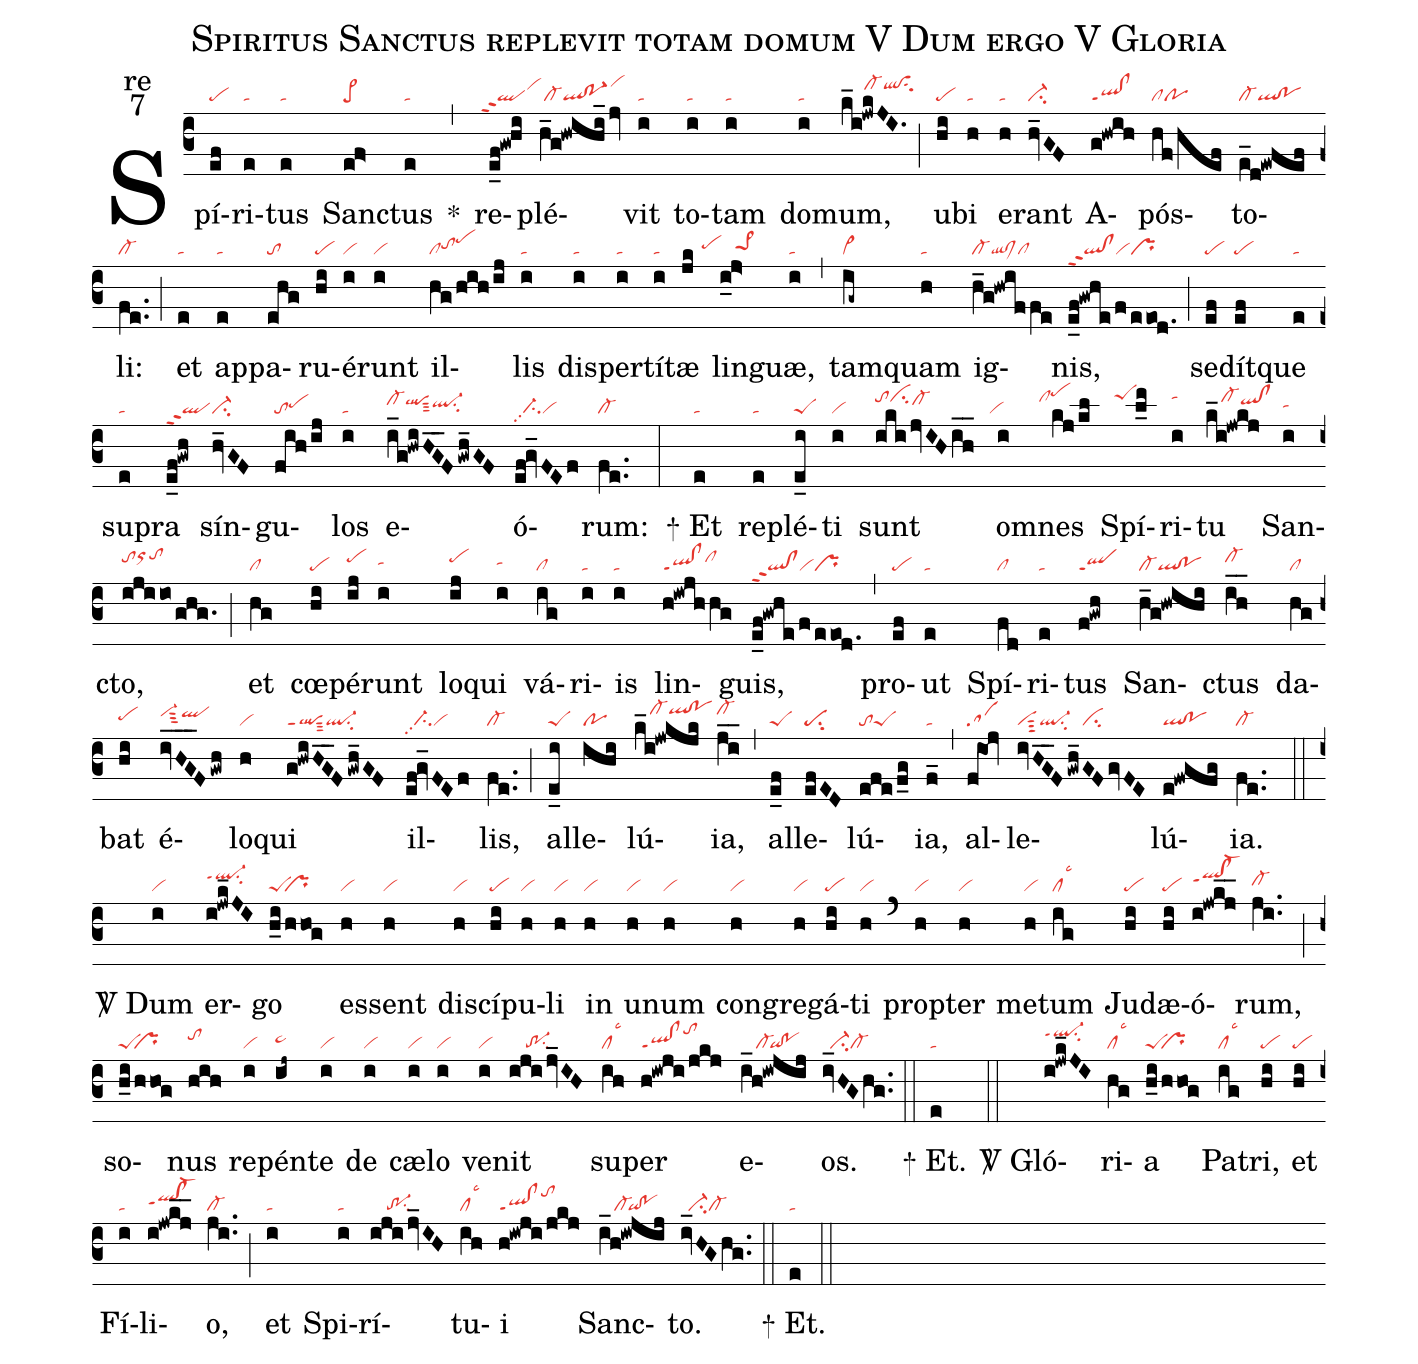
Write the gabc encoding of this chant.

name:Spiritus Sanctus replevit totam domum V Dum ergo V Gloria;
office-part:re;
mode:7;
nabc-lines:1;
%%
(c3) Spí(ef|pe)ri(e|ta)tus(e|ta) San(ef>|pe>)ctus(e|ta) <sp>*</sp>(,) re(e_f!gw!hi|``qlppt2vihj)plé(h_g!hwihi_/jv|/cl-ql!po-1vihk)vit(i|ta) to(i|ta)tam(i|ta) do(i|ta)mum,(k_i!jwkJI.|//////cl-hjqlhjsu2) (;) u(hi|pe)bi(h|ta) e(h|ta)rant(hv_GF|ci-) A(g!hwih|ql!clppt1)pós(hf/hef|clpo)to(e_d!ewfef|cl-ql!po)li:(fe..|cl-) (;) et(e|ta) ap(e|ta)pa(ehg|to)ru(hi|pe)é(i|vi)runt(i|vi) il(hg/hih/ij|cltohhpehj)lis(i|ta) dis(i|ta)per(i|ta)tí(i|ta)tæ(jk|/////pehh) lin(i_j>|////pe>1hh)guæ,(i|ta) (,) tam(ig~|vi>)quam(h|ta) ig(h_g!hwif/fe|cl-ql!clMcl)nis,(e_f!gwhe/f/eeod.|ql!clppt2vipr) (;) se(ef|pe)dít(ef|pe)que(e|ta) su(e|ta)pra(e_f!gwh|qlppt2) sín(hv_GF|ci-)gu(fih/ij|topehh)los(i|ta) e(i_g!hwiHG__F/gwh_GF|cl-hiqlhisut3ql-hhsu2)ó(ef!gv_FEf|//ci-pp2vi)rum:(fe..|cl-) (:)

<sp>+</sp> Et(e|ta) re(e|ta)plé(e_i|peS)ti(i|vi) sunt(ikijvIHih__|tohjcihjcl-hi) om(i|``vi)nes(kj/kl|```clhjpehl) Spí(l_m|`````peShk)ri(i|tahk)tu(k_i!jwkj|////cl-hjqlhi!clhi) San(i|tahh)cto,(iji/io/ghg.|tohiorhjtohj) (;) et(hg|cl) cœ(hi|pe)pé(ij|pehi)runt(i|tahh) lo(ij|pehi)qui(i|tahh) vá(ig|cl)ri(i|ta)is(i|ta) lin(h!iwjhhg|ql!clppt1clhi)guis,(e_f!gwhe/f/eeod.|ql!clppt2vipr) (,) pro(ef|pe)ut(e|ta) Spí(fd|cl)ri(e|ta)tus(f!gwh|qlppt1) San(h_g!hwihi|cl-ql!po)ctus(ih__|cl-hi) da(hg|cl)bat(hi|pehh) é(ivHG___F/gwh|vi-hisut3qlhi)lo(h|vi)qui(g!hwiHG__F/gwh_GF|qlppt1sut3ql-su2) il(ef!gv_FEf|//ci-pp2vi)lis,(fe..|cl-) (;) al(e_i|peS)le(ihi|po)lú(k_i!jwkjk|////cl-hjqlhj!pohj)ia,(ji__|cl-hj) (,) al(e_f|peS)le(efED|pesu2)lú(efe/f_g|topeS)ia,(f_|ta) (,) al(f@ioj|sa)le(ivHG__F/gwh_GFgvFE|visut3ql-su2ci)lú(e!fwgfg|ql!po)ia.(fe..|cl-) (::)

<sp>V/</sp> Dum(i|vi) er(i!jwk_JI|ql-hjppt1su2)go(h_i/hhog|peS``pr) es(h|vi)sent(h|vi) dis(h|vi)cí(hi|pe)pu(h|vi)li(h|vi) in(h|vi) u(h|vi)num(h|vi) con(h|vi)gre(h|vi)gá(hi|pe)ti(h|vi) (`) prop(h|vi)ter(h|vi) me(h|vi)tum(ig|cllsc3) Ju(hi|pe)dæ(hi|pe)ó(i!jwkj__|qlhi!cl-hippt1)rum,(ji..|cl-hh) (;)so(h_i/hhog|peS``pr)nus(hih|tohi) re(i|vi)pén(ij~|pe~hh)te(i|vi) de(i|vi) cæ(i|vi)lo(i|vi) ve(i|vi)nit(ijijv_IH|////tr-1su2) su(ih|cllsc3)per(h!iwji/jkj|ql!clppt1tohk) e(i_h!iwjij|////cl-`qi!po)os.(iv_HGhg..|//ci-cl-) (::)

<sp>+</sp> Et.(e|ta) (::)

<sp>V/</sp> Gló(i!jwk_JI|ql-hjppt1su2)ri(hg|cllsc3)a(h_i/hhog|peS``pr) Pa(ig|cllsc3)tri,(hi|pe) et(hi|pe) Fí(i|ta)li(i!jwkj__|qlhh!cl-hhppt1)o,(ji..|cl-) (;) et(i|ta) Spi(i|ta)rí(ijijv_IH|////tr-1su2)tu(ih|cllsc3)i(h!iwji/jkj|ql!clppt1tohk) Sanc(i_h!iwjij|////cl-`qi!po)to.(iv_HGhg..|//ci-cl-) (::)

<sp>+</sp> Et.(e|ta) (::)
